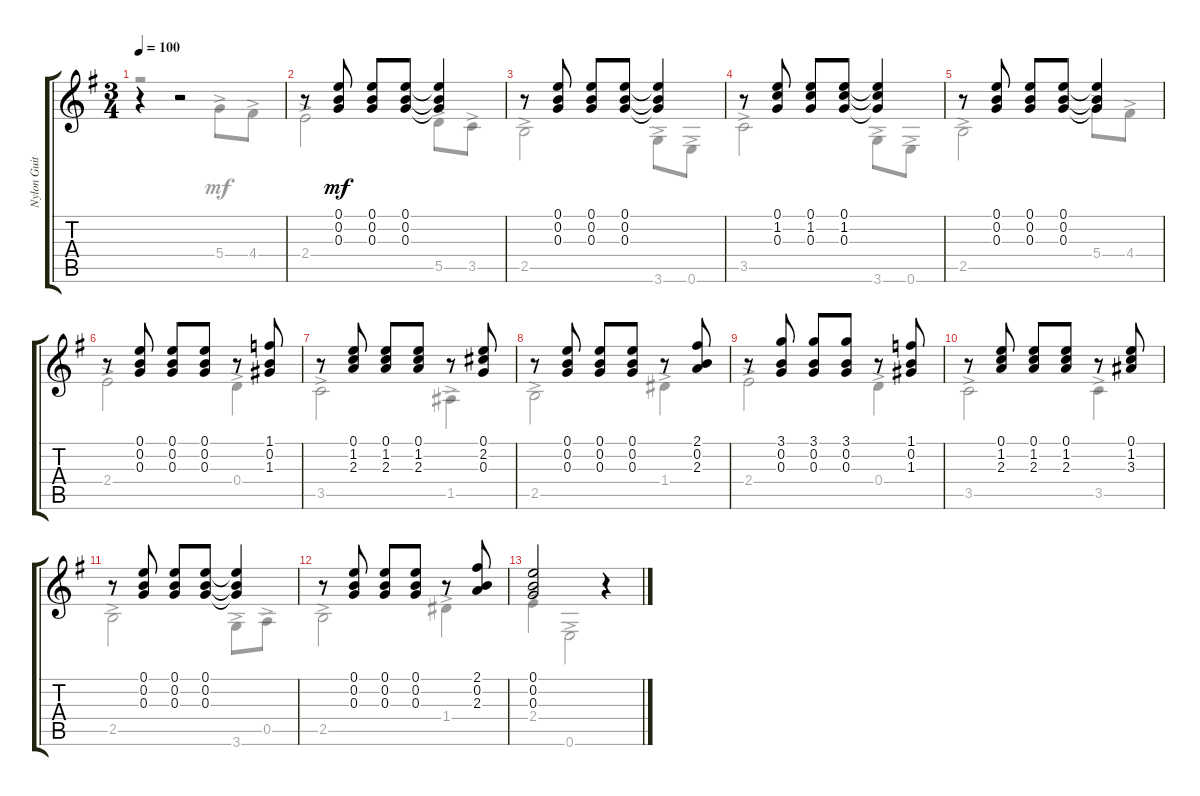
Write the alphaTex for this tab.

\track ("Nylon Guitar" "Nylon Guit") {instrument acousticguitarnylon}
\staff {score tabs}
\tuning (E4 B3 G3 D3 A2 E2) {hide}
\voice
\ts (3 4)
\tempo 100
\clef g2
\ks eminor
r.4{dy mf instrument acousticguitarnylon} r.2 |
r.8 (0.1 0.2 0.3).8 (0.1 0.2 0.3).8 (0.1 0.2 0.3).8 (0.1{t} 0.2{t} 0.3{t}).4 |
r.8 (0.1 0.2 0.3).8 (0.1 0.2 0.3).8 (0.1 0.2 0.3).8 (0.1{t} 0.2{t} 0.3{t}).4 |
r.8 (0.1 1.2 0.3).8 (0.1 1.2 0.3).8 (0.1 1.2 0.3).8 (0.1{t} 1.2{t} 0.3{t}).4 |
r.8 (0.1 0.2 0.3).8 (0.1 0.2 0.3).8 (0.1 0.2 0.3).8 (0.1{t} 0.2{t} 0.3{t}).4 |
r.8 (0.1 0.2 0.3).8 (0.1 0.2 0.3).8 (0.1 0.2 0.3).8 r.8 (1.1 0.2 1.3).8 |
r.8 (0.1 1.2 2.3).8 (0.1 1.2 2.3).8 (0.1 1.2 2.3).8 r.8 (0.1 2.2 0.3).8 |
r.8 (0.1 0.2 0.3).8 (0.1 0.2 0.3).8 (0.1 0.2 0.3).8 r.8 (2.1 0.2 2.3).8 |
r.8 (3.1 0.2 0.3).8 (3.1 0.2 0.3).8 (3.1 0.2 0.3).8 r.8 (1.1 0.2 1.3).8 |
r.8 (0.1 1.2 2.3).8 (0.1 1.2 2.3).8 (0.1 1.2 2.3).8 r.8 (0.1 1.2 3.3).8 |
r.8 (0.1 0.2 0.3).8 (0.1 0.2 0.3).8 (0.1 0.2 0.3).8 (0.1{t} 0.2{t} 0.3{t}).4 |
r.8 (0.1 0.2 0.3).8 (0.1 0.2 0.3).8 (0.1 0.2 0.3).8 r.8 (2.1 0.2 2.3).8 |
(0.1 0.2 0.3).2 r.4
\voice
\clef g2
\ottava regular
\simile none
\ks eminor
r.2{dy mf} 5.4{ac}.8 4.4{ac}.8 |
2.4{ac}.2 5.5{ac}.8 3.5{ac}.8 |
2.5{ac}.2 3.6{ac}.8 0.6{ac}.8 |
3.5{ac}.2 3.6{ac}.8 0.6{ac}.8 |
2.5{ac}.2 5.4{ac}.8 4.4{ac}.8 |
2.4{ac}.2 0.4{ac}.4 |
3.5{ac}.2 1.5{ac}.4 |
2.5{ac}.2 1.4{ac}.4 |
2.4{ac}.2 0.4{ac}.4 |
3.5{ac}.2 3.5{ac}.4 |
2.5{ac}.2 3.6{ac}.8 0.5{ac}.8 |
2.5{ac}.2 1.4{ac}.4 |
2.4{ac}.4 0.6{ac}.2
